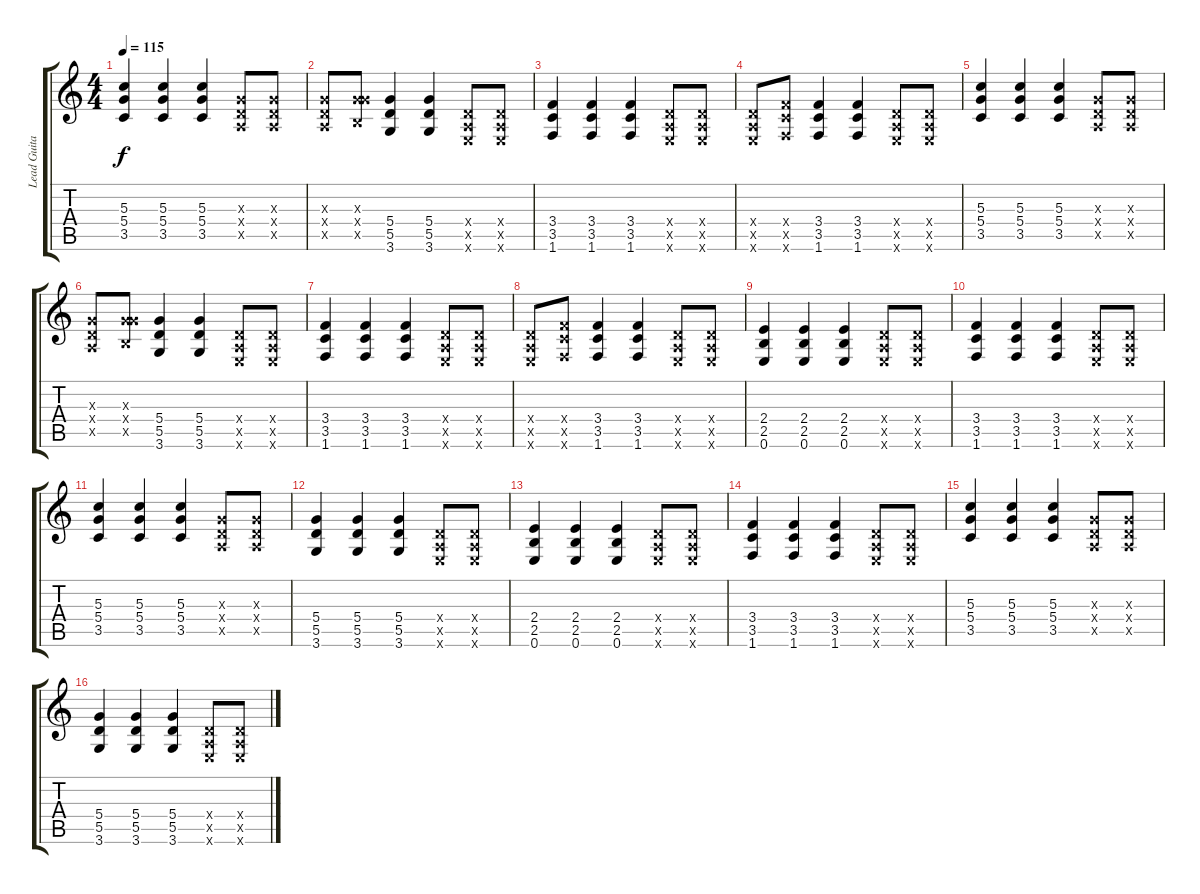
\track ("Lead Guitar" "Lead Guita") {instrument overdrivenguitar}
\staff {score tabs}
\tuning (E4 B3 G3 D3 A2 E2) {hide}
\ts (4 4)
\tempo 115
\clef g2
\ks c
(5.3 5.4 3.5).4{dy f} (5.3 5.4 3.5).4 (5.3 5.4 3.5).4 (0.3{x} 0.4{x} 0.5{x}).8 (0.3{x} 0.4{x} 0.5{x}).8 |
(0.3{x} 0.4{x} 0.5{x}).8 (0.3{x} 5.4{x} 2.5{x}).8 (5.4 5.5 3.6).4 (5.4 5.5 3.6).4 (0.4{x} 0.5{x} 0.6{x}).8 (0.4{x} 0.5{x} 0.6{x}).8 |
(3.4 3.5 1.6).4 (3.4 3.5 1.6).4 (3.4 3.5 1.6).4 (0.4{x} 0.5{x} 0.6{x}).8 (0.4{x} 0.5{x} 0.6{x}).8 |
(0.4{x} 0.5{x} 0.6{x}).8 (3.4{x} 3.5{x} 1.6{x}).8 (3.4 3.5 1.6).4 (3.4 3.5 1.6).4 (0.4{x} 0.5{x} 0.6{x}).8 (0.4{x} 0.5{x} 0.6{x}).8 |
(5.3 5.4 3.5).4 (5.3 5.4 3.5).4 (5.3 5.4 3.5).4 (0.3{x} 0.4{x} 0.5{x}).8 (0.3{x} 0.4{x} 0.5{x}).8 |
(0.3{x} 0.4{x} 0.5{x}).8 (0.3{x} 5.4{x} 2.5{x}).8 (5.4 5.5 3.6).4 (5.4 5.5 3.6).4 (0.4{x} 0.5{x} 0.6{x}).8 (0.4{x} 0.5{x} 0.6{x}).8 |
(3.4 3.5 1.6).4 (3.4 3.5 1.6).4 (3.4 3.5 1.6).4 (0.4{x} 0.5{x} 0.6{x}).8 (0.4{x} 0.5{x} 0.6{x}).8 |
(0.4{x} 0.5{x} 0.6{x}).8 (3.4{x} 3.5{x} 1.6{x}).8 (3.4 3.5 1.6).4 (3.4 3.5 1.6).4 (0.4{x} 0.5{x} 0.6{x}).8 (0.4{x} 0.5{x} 0.6{x}).8 |
(2.4 2.5 0.6).4 (2.4 2.5 0.6).4 (2.4 2.5 0.6).4 (0.4{x} 0.5{x} 0.6{x}).8 (0.4{x} 0.5{x} 0.6{x}).8 |
(3.4 3.5 1.6).4 (3.4 3.5 1.6).4 (3.4 3.5 1.6).4 (0.4{x} 0.5{x} 0.6{x}).8 (0.4{x} 0.5{x} 0.6{x}).8 |
(5.3 5.4 3.5).4 (5.3 5.4 3.5).4 (5.3 5.4 3.5).4 (0.3{x} 0.4{x} 0.5{x}).8 (0.3{x} 0.4{x} 0.5{x}).8 |
(5.4 5.5 3.6).4 (5.4 5.5 3.6).4 (5.4 5.5 3.6).4 (0.4{x} 0.5{x} 0.6{x}).8 (0.4{x} 0.5{x} 0.6{x}).8 |
(2.4 2.5 0.6).4 (2.4 2.5 0.6).4 (2.4 2.5 0.6).4 (0.4{x} 0.5{x} 0.6{x}).8 (0.4{x} 0.5{x} 0.6{x}).8 |
(3.4 3.5 1.6).4 (3.4 3.5 1.6).4 (3.4 3.5 1.6).4 (0.4{x} 0.5{x} 0.6{x}).8 (0.4{x} 0.5{x} 0.6{x}).8 |
(5.3 5.4 3.5).4 (5.3 5.4 3.5).4 (5.3 5.4 3.5).4 (0.3{x} 0.4{x} 0.5{x}).8 (0.3{x} 0.4{x} 0.5{x}).8 |
(5.4 5.5 3.6).4 (5.4 5.5 3.6).4 (5.4 5.5 3.6).4 (0.4{x} 0.5{x} 0.6{x}).8 (0.4{x} 0.5{x} 0.6{x}).8
